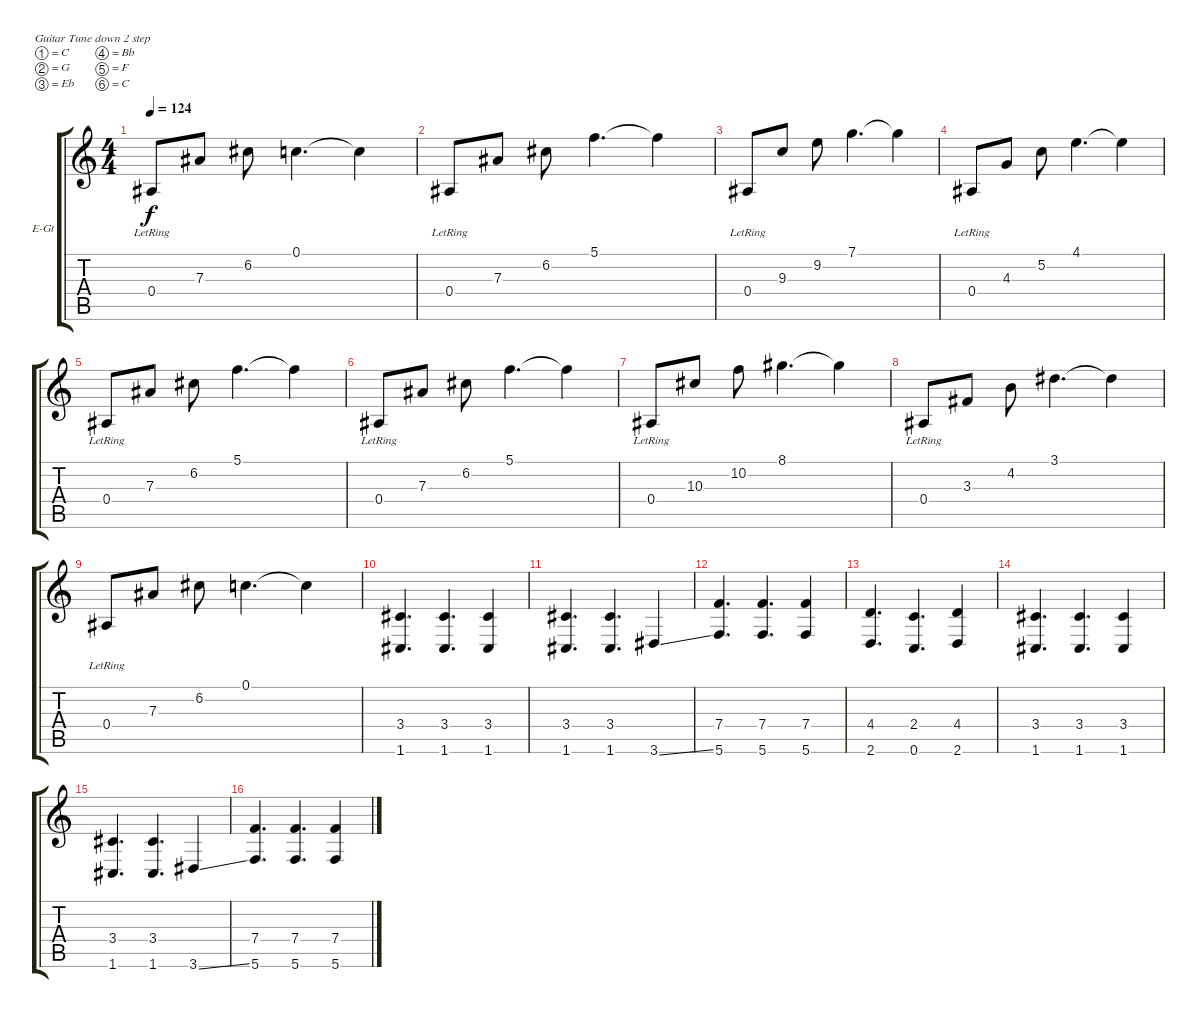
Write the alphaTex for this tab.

\defaultSystemsLayout 4
\bracketExtendMode groupsimilarinstruments
\firstSystemTrackNameOrientation horizontal
\otherSystemsTrackNameOrientation horizontal
\track ("Electric Guitar" "E-Gt") {instrument overdrivenguitar}
\staff {score tabs}
\tuning (C4 G3 Eb3 Bb2 F2 C2)
\ts (4 4)
\tempo 124
\clef g2
\scale
0.333333
\ks c
0.4{lr}.8{dy f} 7.3.8 6.2.8 0.1.4{d} 0.1{t}.4 |
\scale
0.333333 0.4{lr}.8 7.3.8 6.2.8 5.1.4{d} 5.1{t}.4 |
\scale
0.333333 0.4{lr}.8 9.3.8 9.2.8 7.1.4{d} 7.1{t}.4 |
\scale
0.333333 0.4{lr}.8 4.3.8 5.2.8 4.1.4{d} 4.1{t}.4 |
\scale
0.333333 0.4{lr}.8 7.3.8 6.2.8 5.1.4{d} 5.1{t}.4 |
\scale
0.333333 0.4{lr}.8 7.3.8 6.2.8 5.1.4{d} 5.1{t}.4 |
\scale
0.333333 0.4{lr}.8 10.3.8 10.2.8 8.1.4{d} 8.1{t}.4 |
\scale
0.333333 0.4{lr}.8 3.3.8 4.2.8 3.1.4{d} 3.1{t}.4 |
\scale
0.333333 0.4{lr}.8 7.3.8 6.2.8 0.1.4{d} 0.1{t}.4 |
\scale
0.333333 (3.4 1.6).4{d} (3.4 1.6).4{d} (3.4 1.6).4 |
\scale
0.333333 (3.4 1.6).4{d} (3.4 1.6).4{d} 3.6{ss}.4 |
\scale
0.333333 (7.4 5.6).4{d} (7.4 5.6).4{d} (7.4 5.6).4 |
\scale
0.333333 (4.4 2.6).4{d} (2.4 0.6).4{d} (4.4 2.6).4 |
\scale
0.333333 (3.4 1.6).4{d} (3.4 1.6).4{d} (3.4 1.6).4 |
\scale
0.333333 (3.4 1.6).4{d} (3.4 1.6).4{d} 3.6{ss}.4 |
\scale
0.333333 (7.4 5.6).4{d} (7.4 5.6).4{d} (7.4 5.6).4
